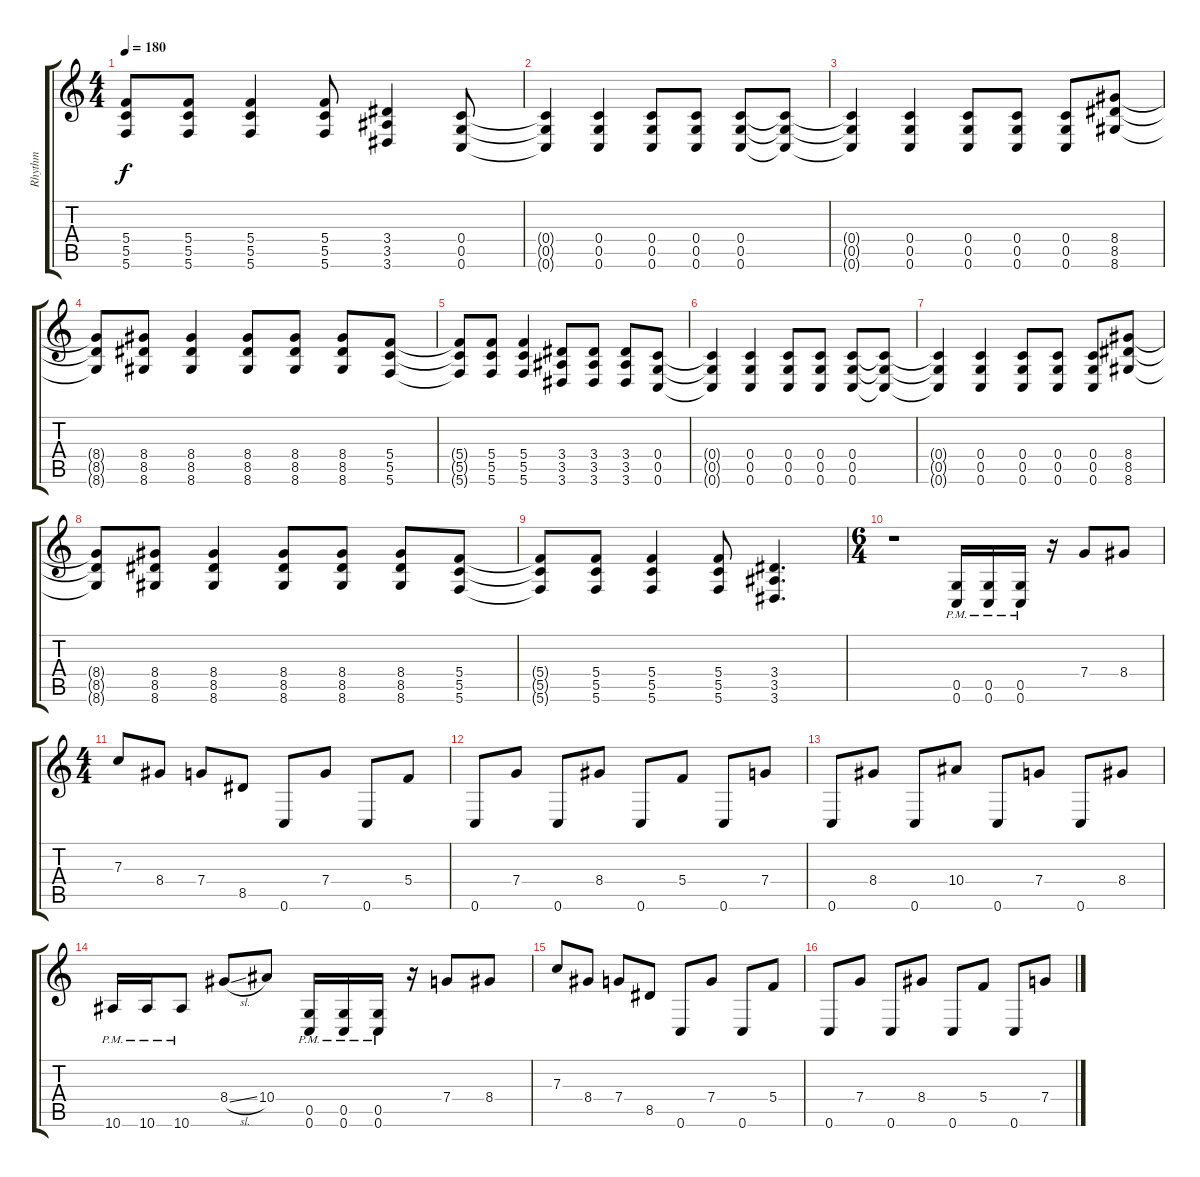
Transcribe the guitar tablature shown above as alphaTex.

\track ("Rhythm" "Rhythm") {instrument distortionguitar}
\staff {score tabs}
\tuning (D4 A3 F3 C3 G2 C2) {hide}
\ts (4 4)
\tempo 180
\clef g2
\ks c
(5.4{t} 5.5{t} 5.6{t}).8{dy f} (5.4 5.5 5.6).8 (5.4 5.5 5.6).4 (5.4 5.5 5.6).8 (3.4 3.5 3.6).4 (0.4 0.5 0.6).8 |
(0.4{t} 0.5{t} 0.6{t}).4 (0.4 0.5 0.6).4 (0.4 0.5 0.6).8 (0.4 0.5 0.6).8 (0.4 0.5 0.6).8 (0.4{t} 0.5{t} 0.6{t}).8 |
(0.4{t} 0.5{t} 0.6{t}).4 (0.4 0.5 0.6).4 (0.4 0.5 0.6).8 (0.4 0.5 0.6).8 (0.4 0.5 0.6).8 (8.4 8.5 8.6).8 |
(8.4{t} 8.5{t} 8.6{t}).8 (8.4 8.5 8.6).8 (8.4 8.5 8.6).4 (8.4 8.5 8.6).8 (8.4 8.5 8.6).8 (8.4 8.5 8.6).8 (5.4 5.5 5.6).8 |
(5.4{t} 5.5{t} 5.6{t}).8 (5.4 5.5 5.6).8 (5.4 5.5 5.6).4 (3.4 3.5 3.6).8 (3.4 3.5 3.6).8 (3.4 3.5 3.6).8 (0.4 0.5 0.6).8 |
(0.4{t} 0.5{t} 0.6{t}).4 (0.4 0.5 0.6).4 (0.4 0.5 0.6).8 (0.4 0.5 0.6).8 (0.4 0.5 0.6).8 (0.4{t} 0.5{t} 0.6{t}).8 |
(0.4{t} 0.5{t} 0.6{t}).4 (0.4 0.5 0.6).4 (0.4 0.5 0.6).8 (0.4 0.5 0.6).8 (0.4 0.5 0.6).8 (8.4 8.5 8.6).8 |
(8.4{t} 8.5{t} 8.6{t}).8 (8.4 8.5 8.6).8 (8.4 8.5 8.6).4 (8.4 8.5 8.6).8 (8.4 8.5 8.6).8 (8.4 8.5 8.6).8 (5.4 5.5 5.6).8 |
(5.4{t} 5.5{t} 5.6{t}).8 (5.4 5.5 5.6).8 (5.4 5.5 5.6).4 (5.4 5.5 5.6).8 (3.4 3.5 3.6).4{d} |
\ts (6 4)
r.1 (0.5{pm} 0.6{pm}).16 (0.5{pm} 0.6{pm}).16 (0.5{pm} 0.6{pm}).16 r.16 7.4.8 8.4.8 |
\ts (4 4)
7.3.8 8.4.8 7.4.8 8.5.8 0.6.8 7.4.8 0.6.8 5.4.8 |
0.6.8 7.4.8 0.6.8 8.4.8 0.6.8 5.4.8 0.6.8 7.4.8 |
0.6.8 8.4.8 0.6.8 10.4.8 0.6.8 7.4.8 0.6.8 8.4.8 |
10.6{pm}.16 10.6{pm}.16 10.6{pm}.8 8.4{sl}.8 10.4.8 (0.5{pm} 0.6{pm}).16 (0.5{pm} 0.6{pm}).16 (0.5{pm} 0.6{pm}).16 r.16 7.4.8 8.4.8 |
7.3.8 8.4.8 7.4.8 8.5.8 0.6.8 7.4.8 0.6.8 5.4.8 |
0.6.8 7.4.8 0.6.8 8.4.8 0.6.8 5.4.8 0.6.8 7.4.8
